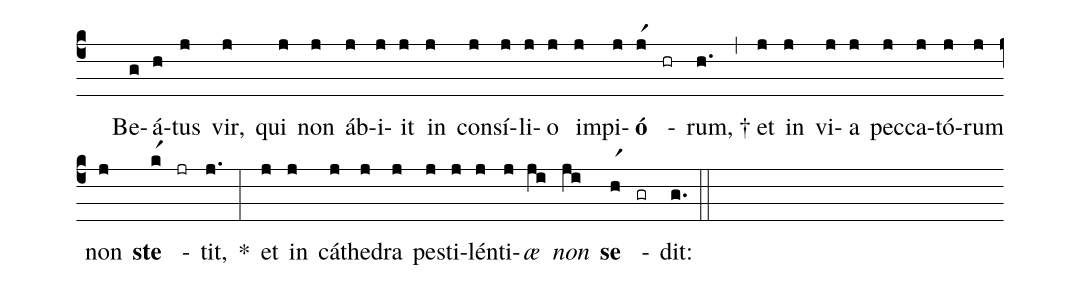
%%
(c4)
( )Be(g)á(h)tus(j) vir,(j) qui(j) non(j) áb(j)i(j)it(j) in(j) con(j)sí(j)li(j)o(j) im(j)pi(j)<b>ó</b>(jr1) -(hr) rum,(h.)†(,)
et(j) in(j) vi(j)a(j) pec(j)ca(j)tó(j)rum(j) non(j) <b>ste</b>(kr1) -(jr) tit,(j.) *(:)
et(j) in(j) cá(j)the(j)dra(j) pes(j)ti(j)lén(j)ti(j)<i>æ</i>(ji) <i>non</i>(ji) <b>se</b>(hr1) -(gr) dit:(g.) (::)
